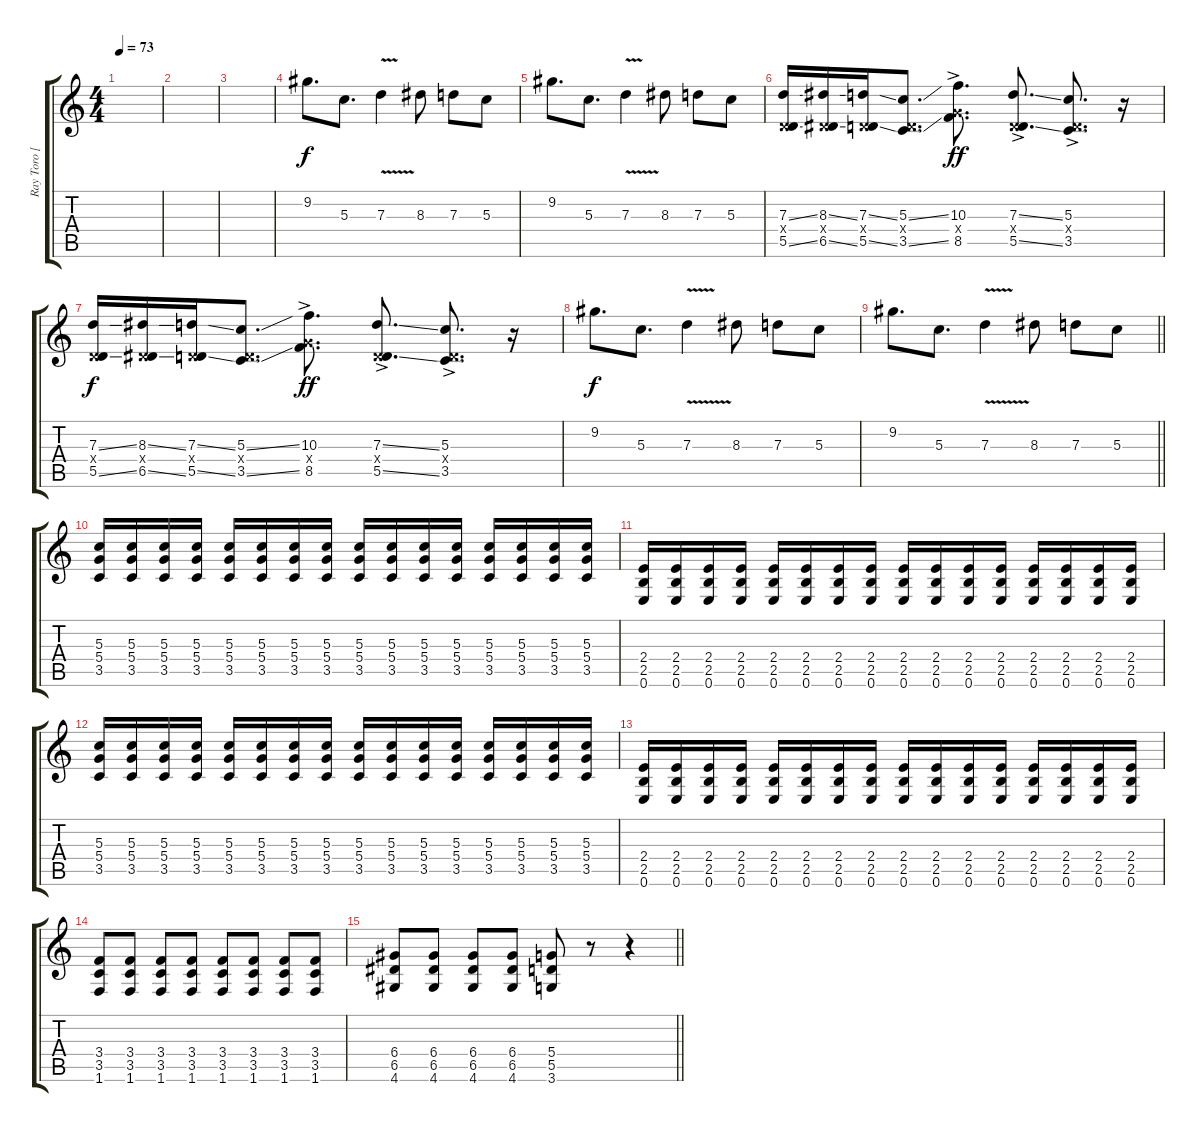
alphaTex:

\track ("Ray Toro [Lead Guitar)" "Ray Toro [") {instrument overdrivenguitar}
\staff {score tabs}
\tuning (E4 B3 G3 D3 A2 E2) {hide}
\ts (4 4)
\tempo 73
\clef g2
\ks c
|
|
|
9.2.8{d} 5.3.8{d} 7.3{v}.4 8.3.8 7.3.8 5.3.8 |
9.2.8{d} 5.3.8{d} 7.3{v}.4 8.3.8 7.3.8 5.3.8 |
(7.3{ss} 0.4{x} 5.5{ss}).16 (8.3{ss} 0.4{x} 6.5{ss}).16 (7.3{ss} 0.4{x} 5.5{ss}).16 (5.3{ss} 0.4{x} 3.5{ss}).8{d} (10.3{ac} 5.4{ac x} 8.5{ac}).8{d dy ff} (7.3{ss ac} 0.4{ac x} 5.5{ss ac}).8{d} (5.3{ac} 0.4{ac x} 3.5{ac}).8{d} r.16 |
(7.3{ss} 0.4{x} 5.5{ss}).16{dy f} (8.3{ss} 0.4{x} 6.5{ss}).16 (7.3{ss} 0.4{x} 5.5{ss}).16 (5.3{ss} 0.4{x} 3.5{ss}).8{d} (10.3{ac} 5.4{ac x} 8.5{ac}).8{d dy ff} (7.3{ss ac} 0.4{ac x} 5.5{ss ac}).8{d} (5.3{ac} 0.4{ac x} 3.5{ac}).8{d} r.16 |
9.2.8{d dy f} 5.3.8{d} 7.3{v}.4 8.3.8 7.3.8 5.3.8 |
\barLineRight lightlight
9.2.8{d} 5.3.8{d} 7.3{v}.4 8.3.8 7.3.8 5.3.8 |
(5.3 5.4 3.5).16 (5.3 5.4 3.5).16 (5.3 5.4 3.5).16 (5.3 5.4 3.5).16 (5.3 5.4 3.5).16 (5.3 5.4 3.5).16 (5.3 5.4 3.5).16 (5.3 5.4 3.5).16 (5.3 5.4 3.5).16 (5.3 5.4 3.5).16 (5.3 5.4 3.5).16 (5.3 5.4 3.5).16 (5.3 5.4 3.5).16 (5.3 5.4 3.5).16 (5.3 5.4 3.5).16 (5.3 5.4 3.5).16 |
(2.4 2.5 0.6).16 (2.4 2.5 0.6).16 (2.4 2.5 0.6).16 (2.4 2.5 0.6).16 (2.4 2.5 0.6).16 (2.4 2.5 0.6).16 (2.4 2.5 0.6).16 (2.4 2.5 0.6).16 (2.4 2.5 0.6).16 (2.4 2.5 0.6).16 (2.4 2.5 0.6).16 (2.4 2.5 0.6).16 (2.4 2.5 0.6).16 (2.4 2.5 0.6).16 (2.4 2.5 0.6).16 (2.4 2.5 0.6).16 |
(5.3 5.4 3.5).16 (5.3 5.4 3.5).16 (5.3 5.4 3.5).16 (5.3 5.4 3.5).16 (5.3 5.4 3.5).16 (5.3 5.4 3.5).16 (5.3 5.4 3.5).16 (5.3 5.4 3.5).16 (5.3 5.4 3.5).16 (5.3 5.4 3.5).16 (5.3 5.4 3.5).16 (5.3 5.4 3.5).16 (5.3 5.4 3.5).16 (5.3 5.4 3.5).16 (5.3 5.4 3.5).16 (5.3 5.4 3.5).16 |
(2.4 2.5 0.6).16 (2.4 2.5 0.6).16 (2.4 2.5 0.6).16 (2.4 2.5 0.6).16 (2.4 2.5 0.6).16 (2.4 2.5 0.6).16 (2.4 2.5 0.6).16 (2.4 2.5 0.6).16 (2.4 2.5 0.6).16 (2.4 2.5 0.6).16 (2.4 2.5 0.6).16 (2.4 2.5 0.6).16 (2.4 2.5 0.6).16 (2.4 2.5 0.6).16 (2.4 2.5 0.6).16 (2.4 2.5 0.6).16 |
(3.4 3.5 1.6).8 (3.4 3.5 1.6).8 (3.4 3.5 1.6).8 (3.4 3.5 1.6).8 (3.4 3.5 1.6).8 (3.4 3.5 1.6).8 (3.4 3.5 1.6).8 (3.4 3.5 1.6).8 |
\barLineRight lightlight
(6.4 6.5 4.6).8 (6.4 6.5 4.6).8 (6.4 6.5 4.6).8 (6.4 6.5 4.6).8 (5.4 5.5 3.6).8 r.8 r.4
